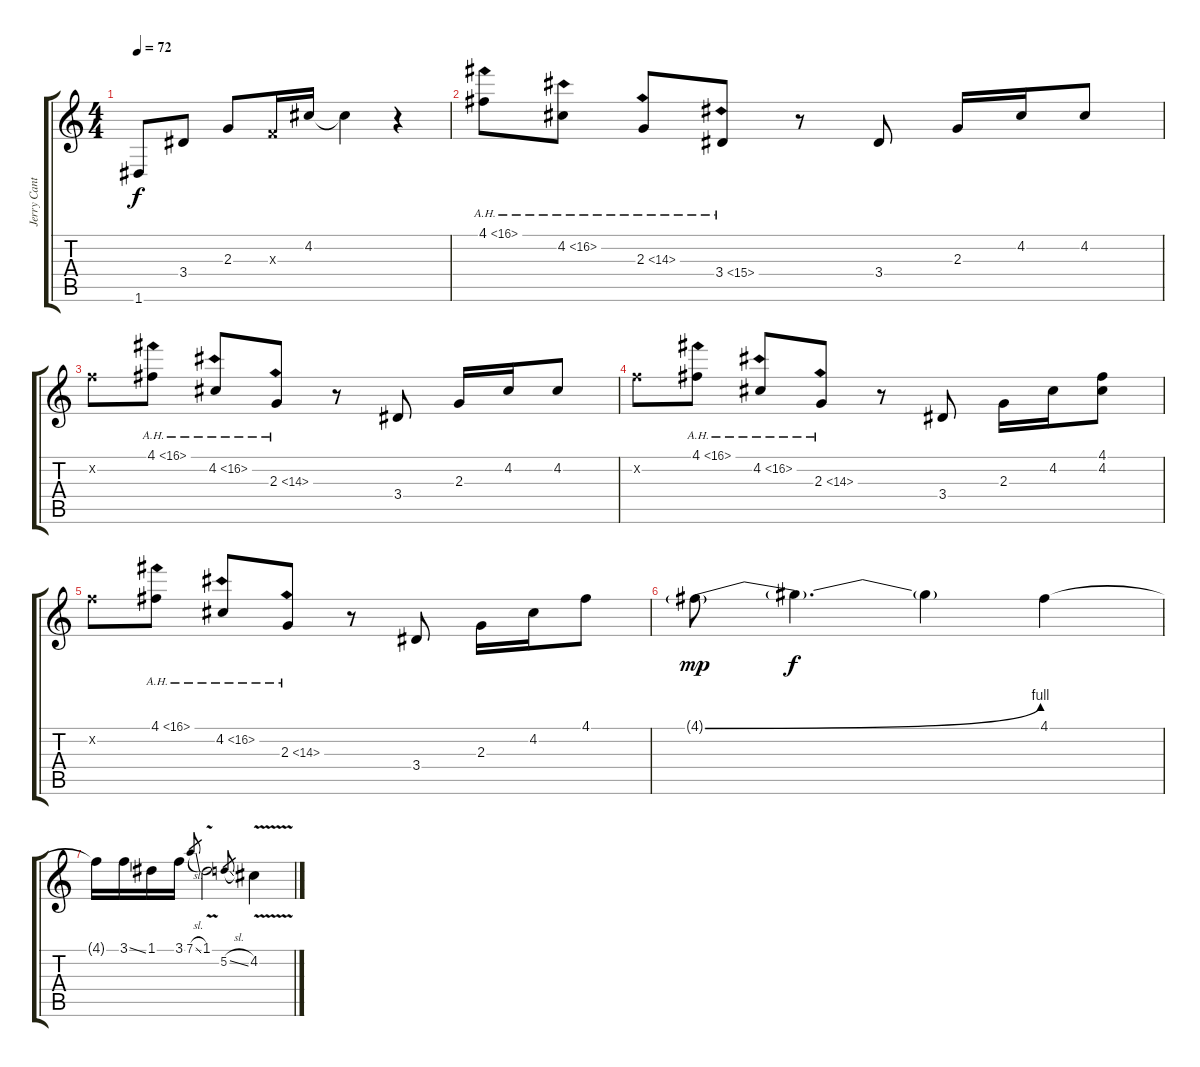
\track ("Jerry Cantrell - Guitar 2 - Talkbox" "Jerry Cant") {instrument overdrivenguitar}
\staff {score tabs}
\tuning (D4 A3 F3 C3 G2 D2) {hide}
\ts (4 4)
\tempo 72
\clef g2
\ks c
1.6.8{dy f} 3.4.8 2.3.8 0.3{x}.16 4.2.16 4.2{t}.4 r.4 |
4.1{ah 12}.8 4.2{ah 12}.8 2.3{ah 12}.8 3.4{ah 12}.8 r.8 3.4.8 2.3.16 4.2.16 4.2.8 |
8.2{x}.8 4.1{ah 12}.8 4.2{ah 12}.8 2.3{ah 12}.8 r.8 3.4.8 2.3.16 4.2.16 4.2.8 |
8.2{x}.8{volume 8} 4.1{ah 12}.8 4.2{ah 12}.8 2.3{ah 12}.8 r.8 3.4.8 2.3.16 4.2.16 (4.1 4.2).8 |
8.2{x}.8 4.1{ah 12}.8 4.2{ah 12}.8 2.3{ah 12}.8 r.8 3.4.8 2.3.16 4.2.16 4.1.8 |
4.1{be (bend 0 0 60 4) g}.8{dy mp volume 1} 4.1{t}.4{d dy f} 4.1{t}.4 4.1.4 |
4.1{t}.16 3.1{ss}.16 1.1.16 3.1.16 7.1{sl}.8{gr} 1.1{v}.2 5.2{sl}.8{gr} 4.2{v}.4
